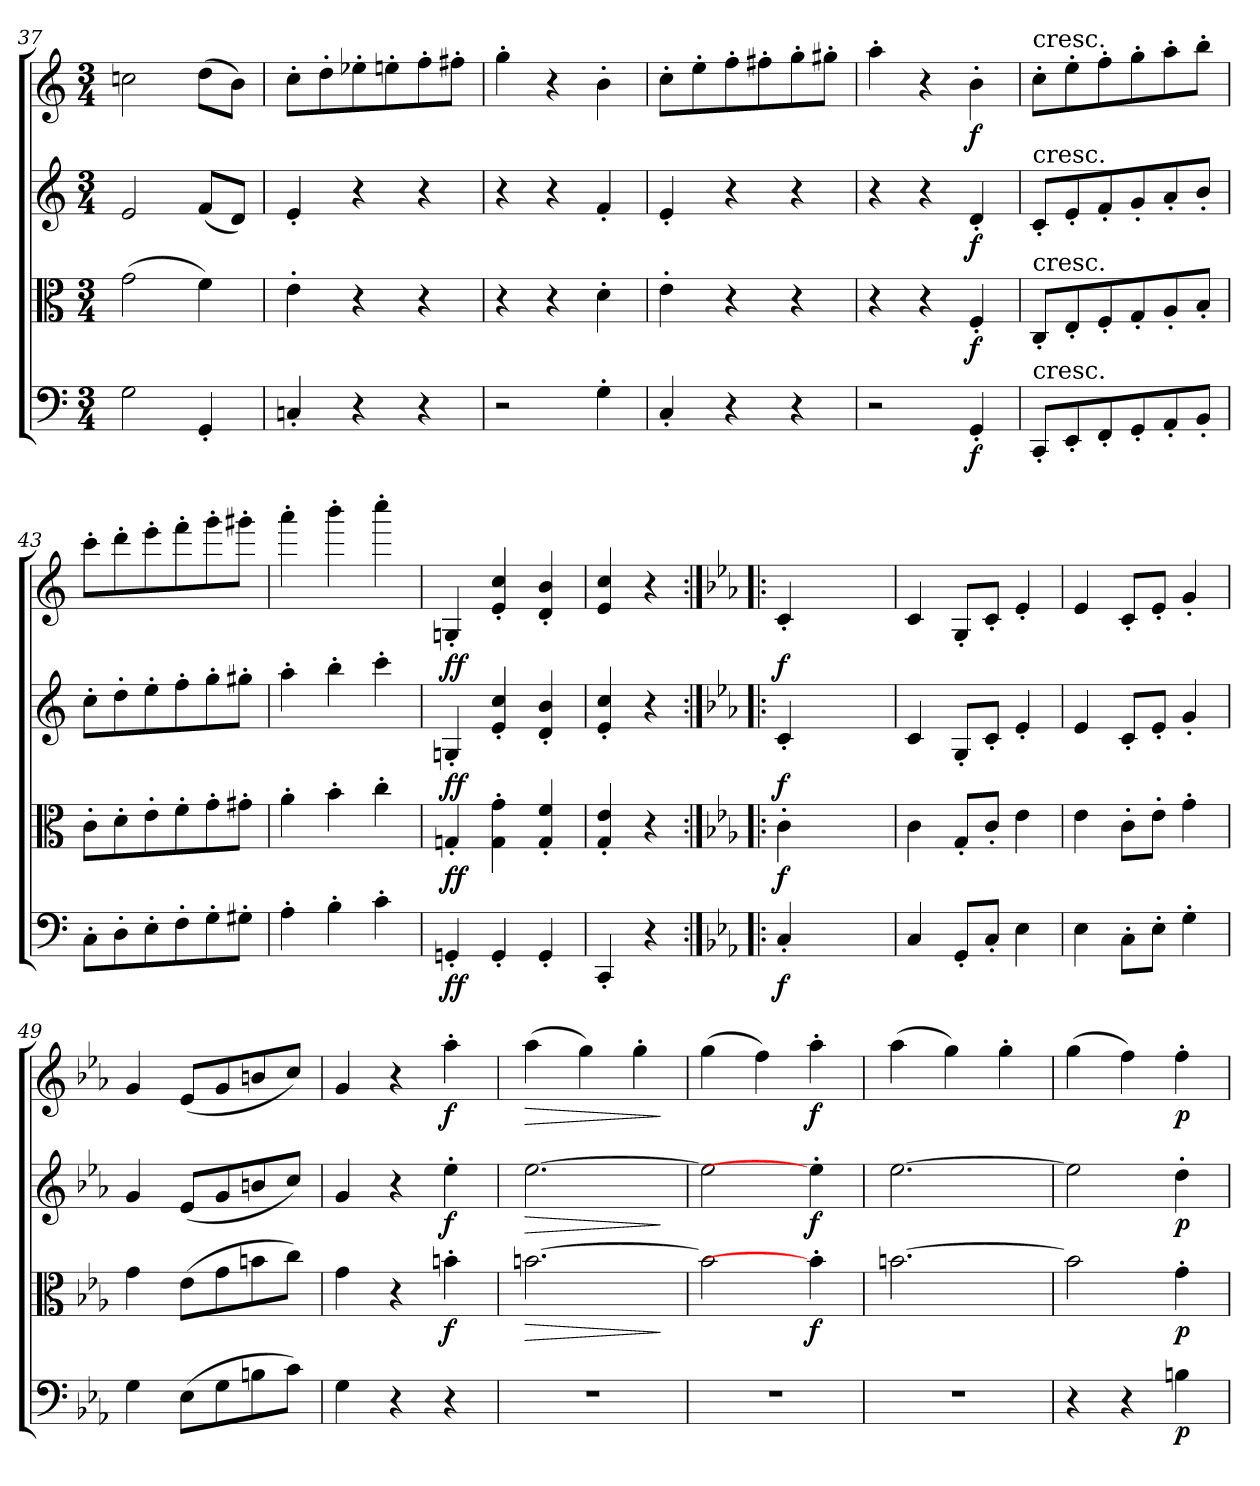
**kern	**dynam	**kern	**dynam	**kern	**dynam	**kern	**dynam
*part4	*part4	*part3	*part3	*part2	*part2	*part1	*part1
*staff4	*staff4	*staff3	*staff3	*staff2	*staff2	*staff1	*staff1
*clefF4	*	*clefC3	*	*clefG2	*	*clefG2	*
*k[]	*	*k[]	*	*k[]	*	*k[]	*
*C:	*	*C:	*	*C:	*	*C:	*
*M3/4	*	*M3/4	*	*M3/4	*	*M3/4	*
=37	=37	=37	=37	=37	=37	=37	=37
2G\	.	(2g\	.	2e/	.	2ccn\	.
4GG'/	.	4f\)	.	(8f/L	.	(8dd\L	.
.	.	.	.	8d/J)	.	8b\J)	.
=38	=38	=38	=38	=38	=38	=38	=38
4Cn'/	.	4e'\	.	4e'/	.	8cc'\L	.
.	.	.	.	.	.	8dd'\	.
4r	.	4r	.	4r	.	8ee-X'\	.
.	.	.	.	.	.	8een'\	.
4r	.	4r	.	4r	.	8ff'\	.
.	.	.	.	.	.	8ff#X'\J	.
=39	=39	=39	=39	=39	=39	=39	=39
2r	.	4r	.	4r	.	4gg'\	.
.	.	4r	.	4r	.	4r	.
4G'\	.	4d'\	.	4f'/	.	4b'\	.
=40	=40	=40	=40	=40	=40	=40	=40
4C'/	.	4e'\	.	4e'/	.	8cc'\L	.
.	.	.	.	.	.	8ee'\	.
4r	.	4r	.	4r	.	8ff'\	.
.	.	.	.	.	.	8ff#X'\	.
4r	.	4r	.	4r	.	8gg'\	.
.	.	.	.	.	.	8gg#X'\J	.
=41	=41	=41	=41	=41	=41	=41	=41
2r	.	4r	.	4r	.	4aa'\	.
.	.	4r	.	4r	.	4r	.
4GG'/	f	4F'/	f	4d'/	f	4b'\	f
=42	=42	=42	=42	=42	=42	=42	=42
!	!	!	!	!	!	!LO:TX:t=cresc.	!
!	!	!	!	!LO:TX:t=cresc.	!	!	!
!	!	!LO:TX:t=cresc.	!	!	!	!	!
!LO:TX:t=cresc.	!	!	!	!	!	!	!
8CC'/L	.	8C'/L	.	8c'/L	.	8cc'\L	.
8EE'/	.	8E'/	.	8e'/	.	8ee'\	.
8FF'/	.	8F'/	.	8f'/	.	8ff'\	.
8GG'/	.	8G'/	.	8g'/	.	8gg'\	.
8AA'/	.	8A'/	.	8a'/	.	8aa'\	.
8BB'/J	.	8B'/J	.	8b'/J	.	8bb'\J	.
=43	=43	=43	=43	=43	=43	=43	=43
8C'\L	.	8c'\L	.	8cc'\L	.	8ccc'\L	.
8D'\	.	8d'\	.	8dd'\	.	8ddd'\	.
8E'\	.	8e'\	.	8ee'\	.	8eee'\	.
8F'\	.	8f'\	.	8ff'\	.	8fff'\	.
8G'\	.	8g'\	.	8gg'\	.	8ggg'\	.
8G#X'\J	.	8g#X'\J	.	8gg#X'\J	.	8ggg#X'\J	.
=44	=44	=44	=44	=44	=44	=44	=44
4A'\	.	4a'\	.	4aa'\	.	4aaa'\	.
4B'\	.	4b'\	.	4bb'\	.	4bbb'\	.
4c'\	.	4cc'\	.	4ccc'\	.	4cccc'\	.
=45	=45	=45	=45	=45	=45	=45	=45
4GGn'/	ff	4Gn'/	ff	4Gn'/	ff	4Gn'/	ff
4GG'/	.	4G'\ 4g'\	.	4e'/ 4cc'/	.	4e'/ 4cc'/	.
4GG'/	.	4G'/ 4f'/	.	4d'/ 4b'/	.	4d'/ 4b'/	.
=46	=46	=46	=46	=46	=46	=46	=46
4CC'/	.	4G'/ 4e'/	.	4e'/ 4cc'/	.	4e/ 4cc/	.
4r	.	4r	.	4r	.	4r	.
=:|!|:	=:|!|:	=:|!|:	=:|!|:	=:|!|:	=:|!|:	=:|!|:	=:|!|:
*k[b-e-a-]	*	*k[b-e-a-]	*	*k[b-e-a-]	*	*k[b-e-a-]	*
*c:	*	*c:	*	*c:	*	*c:	*
4C'/	f	4c'\	f	4c'/	f	4c'/	f
2ryy	.	2ryy	.	2ryy	.	2ryy	.
=47	=47	=47	=47	=47	=47	=47	=47
4C/	.	4c\	.	4c/	.	4c/	.
8GG'/L	.	8G'/L	.	8G'/L	.	8G'/L	.
8C'/J	.	8c'/J	.	8c'/J	.	8c'/J	.
4E-\	.	4e-\	.	4e-'/	.	4e-'/	.
=48	=48	=48	=48	=48	=48	=48	=48
4E-\	.	4e-\	.	4e-/	.	4e-/	.
8C'\L	.	8c'\L	.	8c'/L	.	8c'/L	.
8E-'\J	.	8e-'\J	.	8e-'/J	.	8e-'/J	.
4G'\	.	4g'\	.	4g'/	.	4g'/	.
=49	=49	=49	=49	=49	=49	=49	=49
4G\	.	4g\	.	4g/	.	4g/	.
(8E-\L	.	(8e-\L	.	(8e-/L	.	(8e-/L	.
8G\	.	8g\	.	8g/	.	8g/	.
8Bn\	.	8bn\	.	8bn/	.	8bn/	.
8c\J)	.	8cc\J)	.	8cc/J)	.	8cc/J)	.
=50	=50	=50	=50	=50	=50	=50	=50
4G\	.	4g\	.	4g/	.	4g/	.
4r	.	4r	.	4r	.	4r	.
4r	.	4bn'\	f	4ee-'\	f	4aa-'\	f
=51	=51	=51	=51	=51	=51	=51	=51
!	!	!	!LO:HP:b	!	!LO:HP:b	!	!LO:HP:b
2.r	.	[2.bn\	>	[2.ee-\	>	(4aa-\	>
.	.	.	.	.	.	4gg\)	.
.	.	.	.	.	.	4gg'\	.
.	.	.	]	.	]	.	]
=52	=52	=52	=52	=52	=52	=52	=52
2.r	.	2b\]	.	2ee-\]	.	(4gg\	.
.	.	.	.	.	.	4ff\)	.
.	.	4bn'\]	f	4ee-'\]	f	4aa-'\	f
=53	=53	=53	=53	=53	=53	=53	=53
2.r	.	[2.bn\	.	[2.ee-\	.	(4aa-\	.
.	.	.	.	.	.	4gg\)	.
.	.	.	.	.	.	4gg'\	.
=54	=54	=54	=54	=54	=54	=54	=54
4r	.	2b\]	.	2ee-\]	.	(4gg\	.
4r	.	.	.	.	.	4ff\)	.
4Bn\	p	4g'\	p	4dd'\	p	4ff'\	p
=	=	=	=	=	=	=	=
*-	*-	*-	*-	*-	*-	*-	*-
